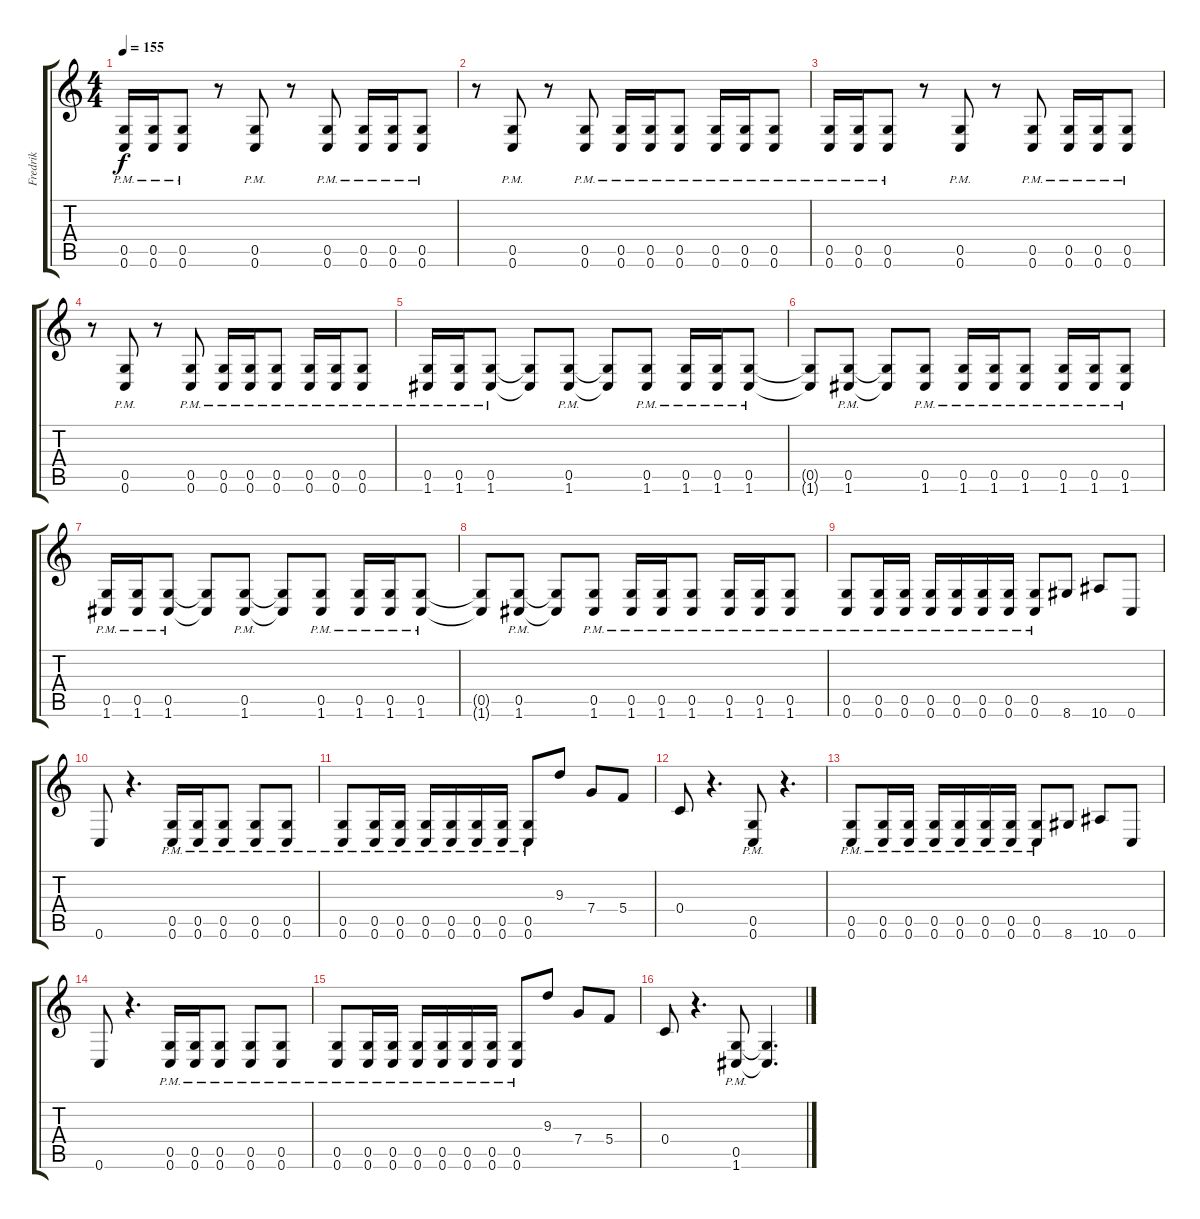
\track ("Fredrik" "Fredrik") {instrument distortionguitar}
\staff {score tabs}
\tuning (D4 A3 F3 C3 G2 C2) {hide}
\ts (4 4)
\tempo 155
\clef g2
\ks c
(0.5{pm} 0.6{pm}).16{dy f} (0.5{pm} 0.6{pm}).16 (0.5{pm} 0.6{pm}).8 r.8 (0.5{pm} 0.6{pm}).8 r.8 (0.5{pm} 0.6{pm}).8 (0.5{pm} 0.6{pm}).16 (0.5{pm} 0.6{pm}).16 (0.5{pm} 0.6{pm}).8 |
r.8 (0.5{pm} 0.6{pm}).8 r.8 (0.5{pm} 0.6{pm}).8 (0.5{pm} 0.6{pm}).16 (0.5{pm} 0.6{pm}).16 (0.5{pm} 0.6{pm}).8 (0.5{pm} 0.6{pm}).16 (0.5{pm} 0.6{pm}).16 (0.5{pm} 0.6{pm}).8 |
(0.5{pm} 0.6{pm}).16 (0.5{pm} 0.6{pm}).16 (0.5{pm} 0.6{pm}).8 r.8 (0.5{pm} 0.6{pm}).8 r.8 (0.5{pm} 0.6{pm}).8 (0.5{pm} 0.6{pm}).16 (0.5{pm} 0.6{pm}).16 (0.5{pm} 0.6{pm}).8 |
r.8 (0.5{pm} 0.6{pm}).8 r.8 (0.5{pm} 0.6{pm}).8 (0.5{pm} 0.6{pm}).16 (0.5{pm} 0.6{pm}).16 (0.5{pm} 0.6{pm}).8 (0.5{pm} 0.6{pm}).16 (0.5{pm} 0.6{pm}).16 (0.5{pm} 0.6{pm}).8 |
(0.5{pm} 1.6{pm}).16 (0.5{pm} 1.6{pm}).16 (0.5{pm} 1.6{pm}).8 (0.5{t} 1.6{t}).8 (0.5{pm} 1.6{pm}).8 (0.5{t} 1.6{t}).8 (0.5{pm} 1.6{pm}).8 (0.5{pm} 1.6{pm}).16 (0.5{pm} 1.6{pm}).16 (0.5{pm} 1.6{pm}).8 |
(0.5{t} 1.6{t}).8 (0.5{pm} 1.6{pm}).8 (0.5{t} 1.6{t}).8 (0.5{pm} 1.6{pm}).8 (0.5{pm} 1.6{pm}).16 (0.5{pm} 1.6{pm}).16 (0.5{pm} 1.6{pm}).8 (0.5{pm} 1.6{pm}).16 (0.5{pm} 1.6{pm}).16 (0.5{pm} 1.6{pm}).8 |
(0.5{pm} 1.6{pm}).16 (0.5{pm} 1.6{pm}).16 (0.5{pm} 1.6{pm}).8 (0.5{t} 1.6{t}).8 (0.5{pm} 1.6{pm}).8 (0.5{t} 1.6{t}).8 (0.5{pm} 1.6{pm}).8 (0.5{pm} 1.6{pm}).16 (0.5{pm} 1.6{pm}).16 (0.5{pm} 1.6{pm}).8 |
(0.5{t} 1.6{t}).8 (0.5{pm} 1.6{pm}).8 (0.5{t} 1.6{t}).8 (0.5{pm} 1.6{pm}).8 (0.5{pm} 1.6{pm}).16 (0.5{pm} 1.6{pm}).16 (0.5{pm} 1.6{pm}).8 (0.5{pm} 1.6{pm}).16 (0.5{pm} 1.6{pm}).16 (0.5{pm} 1.6{pm}).8 |
(0.5{pm} 0.6{pm}).8 (0.5{pm} 0.6{pm}).16 (0.5{pm} 0.6{pm}).16 (0.5{pm} 0.6{pm}).16 (0.5{pm} 0.6{pm}).16 (0.5{pm} 0.6{pm}).16 (0.5{pm} 0.6{pm}).16 (0.5{pm} 0.6{pm}).8 8.6.8 10.6.8 0.6.8 |
0.6.8 r.4{d} (0.5{pm} 0.6{pm}).16 (0.5{pm} 0.6{pm}).16 (0.5{pm} 0.6{pm}).8 (0.5{pm} 0.6{pm}).8 (0.5{pm} 0.6{pm}).8 |
(0.5{pm} 0.6{pm}).8 (0.5{pm} 0.6{pm}).16 (0.5{pm} 0.6{pm}).16 (0.5{pm} 0.6{pm}).16 (0.5{pm} 0.6{pm}).16 (0.5{pm} 0.6{pm}).16 (0.5{pm} 0.6{pm}).16 (0.5{pm} 0.6{pm}).8 9.3.8 7.4.8 5.4.8 |
0.4.8 r.4{d} (0.5{pm} 0.6{pm}).8 r.4{d} |
(0.5{pm} 0.6{pm}).8 (0.5{pm} 0.6{pm}).16 (0.5{pm} 0.6{pm}).16 (0.5{pm} 0.6{pm}).16 (0.5{pm} 0.6{pm}).16 (0.5{pm} 0.6{pm}).16 (0.5{pm} 0.6{pm}).16 (0.5{pm} 0.6{pm}).8 8.6.8 10.6.8 0.6.8 |
0.6.8 r.4{d} (0.5{pm} 0.6{pm}).16 (0.5{pm} 0.6{pm}).16 (0.5{pm} 0.6{pm}).8 (0.5{pm} 0.6{pm}).8 (0.5{pm} 0.6{pm}).8 |
(0.5{pm} 0.6{pm}).8 (0.5{pm} 0.6{pm}).16 (0.5{pm} 0.6{pm}).16 (0.5{pm} 0.6{pm}).16 (0.5{pm} 0.6{pm}).16 (0.5{pm} 0.6{pm}).16 (0.5{pm} 0.6{pm}).16 (0.5{pm} 0.6{pm}).8 9.3.8 7.4.8 5.4.8 |
0.4.8 r.4{d} (0.5{pm} 1.6{pm}).8 (0.5{t} 1.6{t}).4{d}
